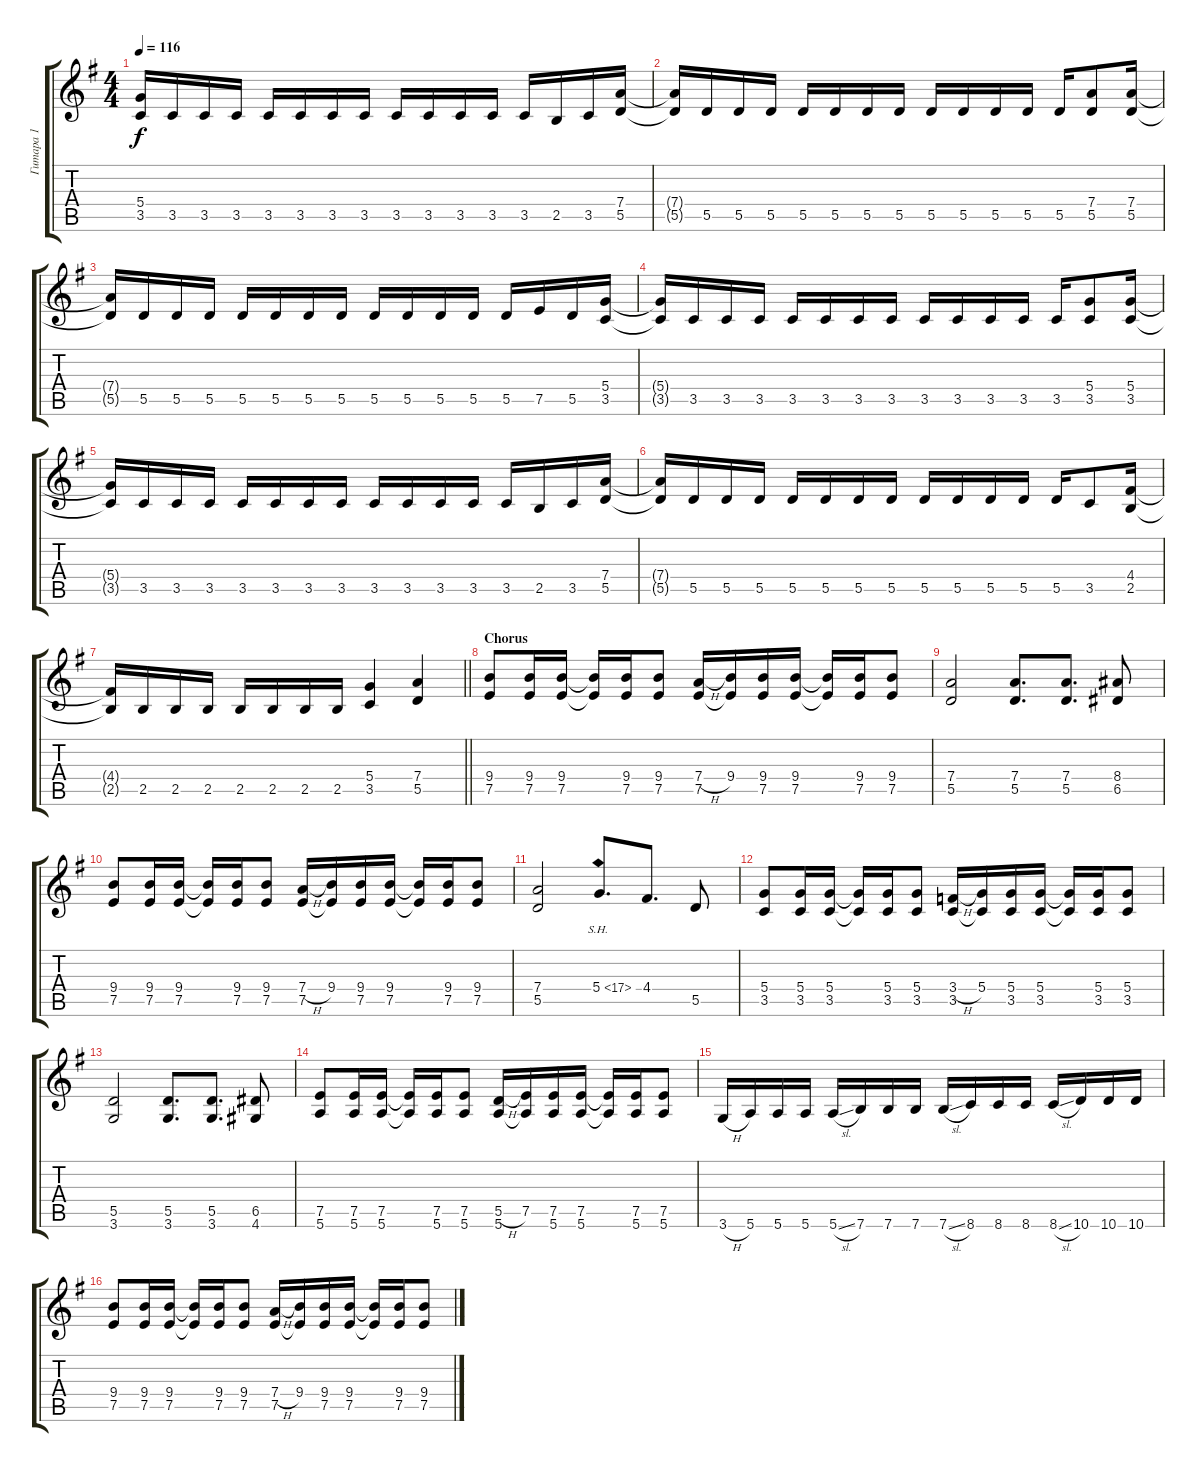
\track ("Гитара 1" "Гитара 1") {instrument distortionguitar}
\staff {score tabs}
\tuning (E4 B3 G3 D3 A2 E2) {hide}
\ts (4 4)
\tempo 116
\clef g2
\ks eminor
(5.4{t} 3.5{t}).16{dy f} 3.5.16 3.5.16 3.5.16 3.5.16 3.5.16 3.5.16 3.5.16 3.5.16 3.5.16 3.5.16 3.5.16 3.5.16 2.5.16 3.5.16 (7.4 5.5).16 |
(7.4{t} 5.5{t}).16 5.5.16 5.5.16 5.5.16 5.5.16 5.5.16 5.5.16 5.5.16 5.5.16 5.5.16 5.5.16 5.5.16 5.5.16 (7.4 5.5).8 (7.4 5.5).16 |
(7.4{t} 5.5{t}).16 5.5.16 5.5.16 5.5.16 5.5.16 5.5.16 5.5.16 5.5.16 5.5.16 5.5.16 5.5.16 5.5.16 5.5.16 7.5.16 5.5.16 (5.4 3.5).16 |
(5.4{t} 3.5{t}).16 3.5.16 3.5.16 3.5.16 3.5.16 3.5.16 3.5.16 3.5.16 3.5.16 3.5.16 3.5.16 3.5.16 3.5.16 (5.4 3.5).8 (5.4 3.5).16 |
(5.4{t} 3.5{t}).16 3.5.16 3.5.16 3.5.16 3.5.16 3.5.16 3.5.16 3.5.16 3.5.16 3.5.16 3.5.16 3.5.16 3.5.16 2.5.16 3.5.16 (7.4 5.5).16 |
(7.4{t} 5.5{t}).16 5.5.16 5.5.16 5.5.16 5.5.16 5.5.16 5.5.16 5.5.16 5.5.16 5.5.16 5.5.16 5.5.16 5.5.16 3.5.8 (4.4 2.5).16 |
\barLineRight lightlight
(4.4{t} 2.5{t}).16 2.5.16 2.5.16 2.5.16 2.5.16 2.5.16 2.5.16 2.5.16 (5.4 3.5).4 (7.4 5.5).4 |
\section ("" "Chorus")
(9.4 7.5).8 (9.4 7.5).16 (9.4 7.5).16 (9.4{t} 7.5{t}).16 (9.4 7.5).16 (9.4 7.5).8 (7.4{h} 7.5).16 (9.4 7.5{t}).16 (9.4 7.5).16 (9.4 7.5).16 (9.4{t} 7.5{t}).16 (9.4 7.5).16 (9.4 7.5).8 |
(7.4 5.5).2 (7.4 5.5).8{d} (7.4 5.5).8{d} (8.4 6.5).8 |
(9.4 7.5).8 (9.4 7.5).16 (9.4 7.5).16 (9.4{t} 7.5{t}).16 (9.4 7.5).16 (9.4 7.5).8 (7.4{h} 7.5).16 (9.4 7.5{t}).16 (9.4 7.5).16 (9.4 7.5).16 (9.4{t} 7.5{t}).16 (9.4 7.5).16 (9.4 7.5).8 |
(7.4 5.5).2 5.4{sh 12}.8{d} 4.4.8{d} 5.5.8 |
(5.4 3.5).8 (5.4 3.5).16 (5.4 3.5).16 (5.4{t} 3.5{t}).16 (5.4 3.5).16 (5.4 3.5).8 (3.4{h} 3.5).16 (5.4 3.5{t}).16 (5.4 3.5).16 (5.4 3.5).16 (5.4{t} 3.5{t}).16 (5.4 3.5).16 (5.4 3.5).8 |
(5.5 3.6).2 (5.5 3.6).8{d} (5.5 3.6).8{d} (6.5 4.6).8 |
(7.5 5.6).8 (7.5 5.6).16 (7.5 5.6).16 (7.5{t} 5.6{t}).16 (7.5 5.6).16 (7.5 5.6).8 (5.5{h} 5.6).16 (7.5 5.6{t}).16 (7.5 5.6).16 (7.5 5.6).16 (7.5{t} 5.6{t}).16 (7.5 5.6).16 (7.5 5.6).8 |
3.6{h}.16 5.6.16 5.6.16 5.6.16 5.6{sl}.16 7.6.16 7.6.16 7.6.16 7.6{sl}.16 8.6.16 8.6.16 8.6.16 8.6{sl}.16 10.6.16 10.6.16 10.6.16 |
(9.4 7.5).8 (9.4 7.5).16 (9.4 7.5).16 (9.4{t} 7.5{t}).16 (9.4 7.5).16 (9.4 7.5).8 (7.4{h} 7.5).16 (9.4 7.5{t}).16 (9.4 7.5).16 (9.4 7.5).16 (9.4{t} 7.5{t}).16 (9.4 7.5).16 (9.4 7.5).8
